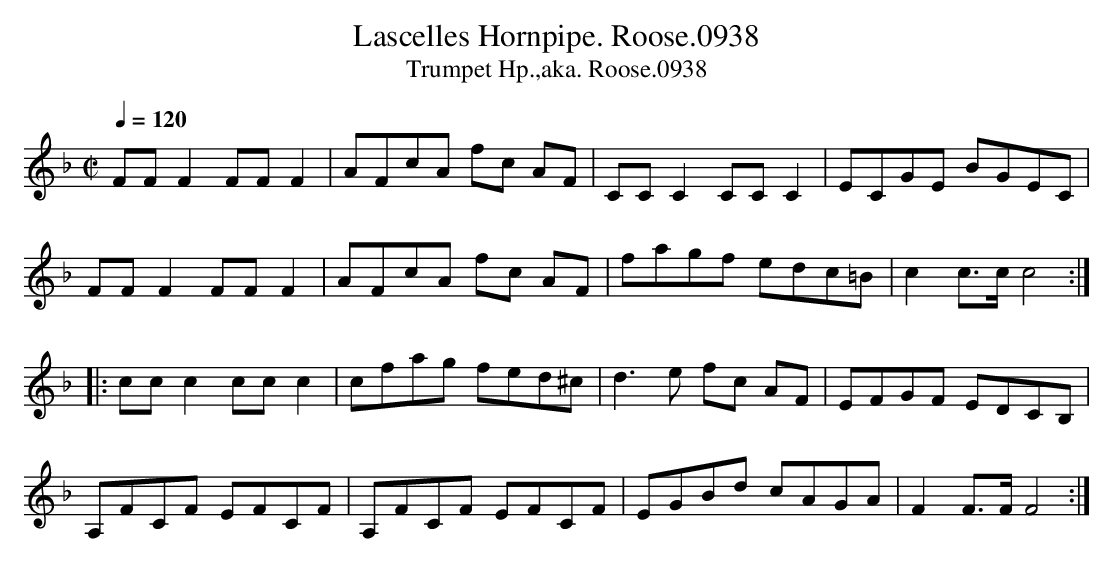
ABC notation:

X:1
T:Lascelles Hornpipe. Roose.0938
T:Trumpet Hp.,aka. Roose.0938
M:C|
L:1/8
Q:1/4=120
K:F
FFF2 FFF2 | AFcA fc AF | CCC2 CCC2 | ECGE BGEC |
FFF2 FFF2 | AFcA fc AF | fagf edc=B | c2c>c c4 :|
|:ccc2 ccc2 | cfag fed^c | d3e fc AF | EFGF EDCB, |
A,FCF EFCF | A,FCF EFCF | EGBd cAGA | F2F>F F4 :|
